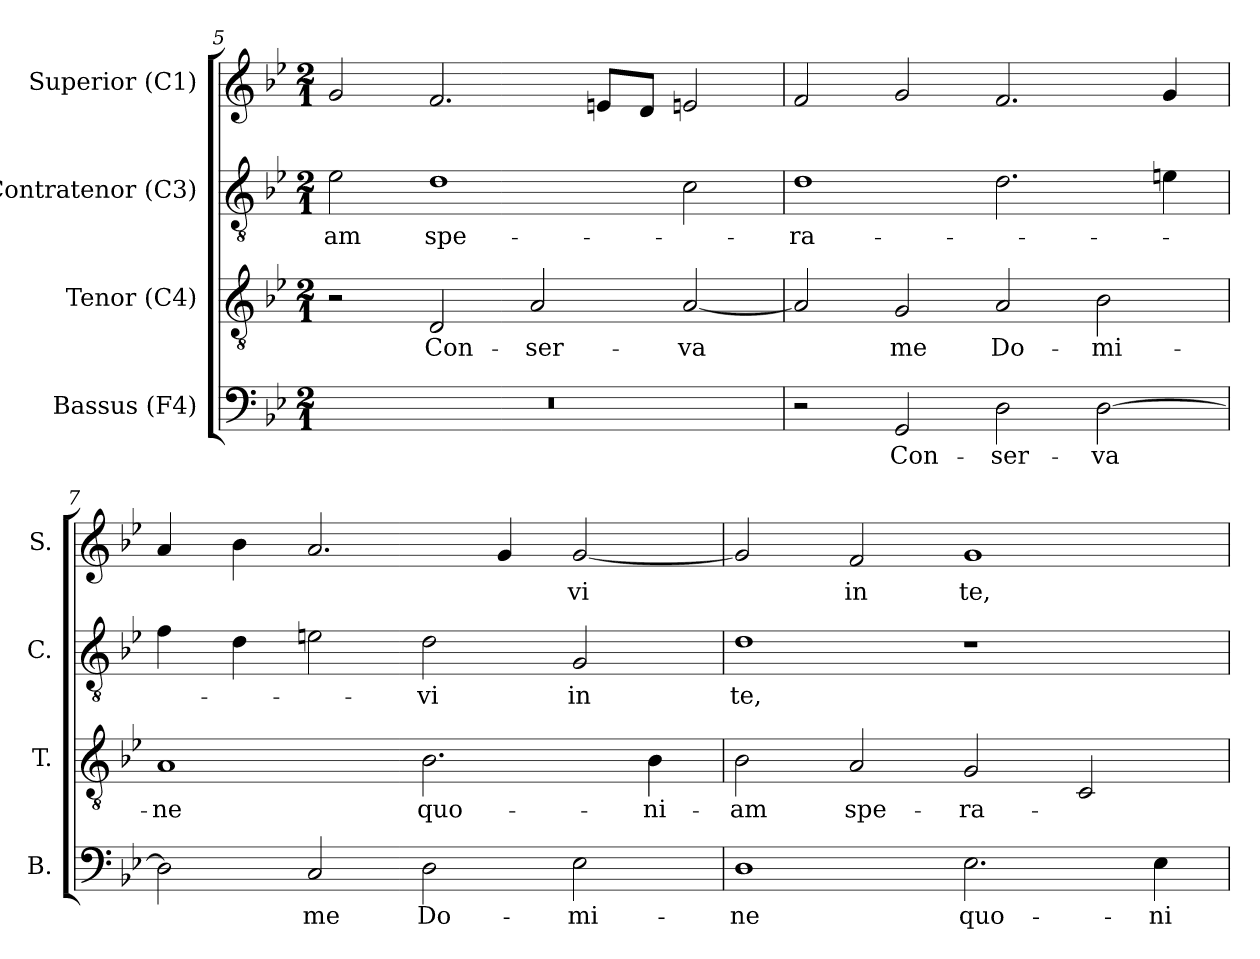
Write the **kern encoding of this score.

**kern	**text	**kern	**text	**kern	**text	**kern	**text
*part4	*part4	*part3	*part3	*part2	*part2	*part1	*part1
*staff4	*staff4	*staff3	*staff3	*staff2	*staff2	*staff1	*staff1
*I"Bassus (F4)	*	*I"Tenor (C4)	*	*I"Contratenor (C3)	*	*I"Superior (C1)	*
*I'B.	*	*I'T.	*	*I'C.	*	*I'S.	*
!!LO:LB:g=z
*clefF4	*	*clefGv2	*	*clefGv2	*	*clefG2	*
*	*	*ITrd7c12	*	*ITrd7c12	*	*	*
*k[b-e-]	*	*k[b-e-]	*	*k[b-e-]	*	*k[b-e-]	*
*B-:	*	*B-:	*	*B-:	*	*B-:	*
*M2/1	*	*M2/1	*	*M2/1	*	*M2/1	*
=5	=5	=5	=5	=5	=5	=5	=5
!LO:N:vis=1	!	!	!	!	!	!	!
!	!	!	!	!	!LO:LY:b:color=#000000	!	!
0r	.	2r	.	2E-i\	-am	2gi/	.
!	!	!	!LO:LY:b:color=#000000	!	!	!	!
!	!	!	!	!	!LO:LY:b:color=#000000	!	!
.	.	2DDi/	Con-	1Di	spe-	2.fi/	.
!	!	!	!LO:LY:b:color=#000000	!	!	!	!
.	.	2AAi/	-ser-	.	.	.	.
.	.	.	.	.	.	8eni/L	.
.	.	.	.	.	.	8di/J	.
!	!	!	!LO:LY:b:color=#000000	!	!	!	!
.	.	[2AAi/	-va	2Ci\	.	2eni/	.
=6	=6	=6	=6	=6	=6	=6	=6
!	!	!	!	!	!LO:LY:b:color=#000000	!	!
2r	.	2AAi/]	.	1Di	-ra-	2fi/	.
!	!LO:LY:b:color=#000000	!	!	!	!	!	!
!	!	!	!LO:LY:b:color=#000000	!	!	!	!
2GGi/	Con-	2GGi/	me	.	.	2gi/	.
!	!LO:LY:b:color=#000000	!	!	!	!	!	!
!	!	!	!LO:LY:b:color=#000000	!	!	!	!
2Di\	-ser-	2AAi/	Do-	2.Di\	.	2.fi/	.
!	!LO:LY:b:color=#000000	!	!	!	!	!	!
!	!	!	!LO:LY:b:color=#000000	!	!	!	!
[2Di\	-va	2BB-i\	-mi-	.	.	.	.
.	.	.	.	4Ei\	.	4gi/	.
=7	=7	=7	=7	=7	=7	=7	=7
!	!	!	!LO:LY:b:color=#000000	!	!	!	!
2Di\]	.	1AAi	-ne	4Fi\	.	4ai/	.
.	.	.	.	4Di\	.	4b-i\	.
!	!LO:LY:b:color=#000000	!	!	!	!	!	!
2Ci/	me	.	.	2Ei\	.	2.ai/	.
!	!LO:LY:b:color=#000000	!	!	!	!	!	!
!	!	!	!LO:LY:b:color=#000000	!	!	!	!
!	!	!	!	!	!LO:LY:b:color=#000000	!	!
2Di\	Do-	2.BB-i\	quo-	2Di\	-vi	.	.
.	.	.	.	.	.	4gi/	.
!	!LO:LY:b:color=#000000	!	!	!	!	!	!
!	!	!	!	!	!LO:LY:b:color=#000000	!	!
!	!	!	!	!	!	!	!LO:LY:b:color=#000000
2E-i\	-mi-	.	.	2GGi/	in	[2gi/	-vi
!	!	!	!LO:LY:b:color=#000000	!	!	!	!
.	.	4BB-i\	-ni-	.	.	.	.
=8	=8	=8	=8	=8	=8	=8	=8
!	!LO:LY:b:color=#000000	!	!	!	!	!	!
!	!	!	!LO:LY:b:color=#000000	!	!	!	!
!	!	!	!	!	!LO:LY:b:color=#000000	!	!
1Di	-ne	2BB-i\	-am	1Di	te,	2gi/]	.
!	!	!	!LO:LY:b:color=#000000	!	!	!	!
!	!	!	!	!	!	!	!LO:LY:b:color=#000000
.	.	2AAi/	spe-	.	.	2fi/	in
!	!LO:LY:b:color=#000000	!	!	!	!	!	!
!	!	!	!LO:LY:b:color=#000000	!	!	!	!
!	!	!	!	!	!	!	!LO:LY:b:color=#000000
2.E-i\	quo-	2GGi/	-ra-	1r	.	1gi	te,
.	.	2CCi/	.	.	.	.	.
!	!LO:LY:b:color=#000000	!	!	!	!	!	!
4E-i\	-ni-	.	.	.	.	.	.
=	=	=	=	=	=	=	=
*-	*-	*-	*-	*-	*-	*-	*-
